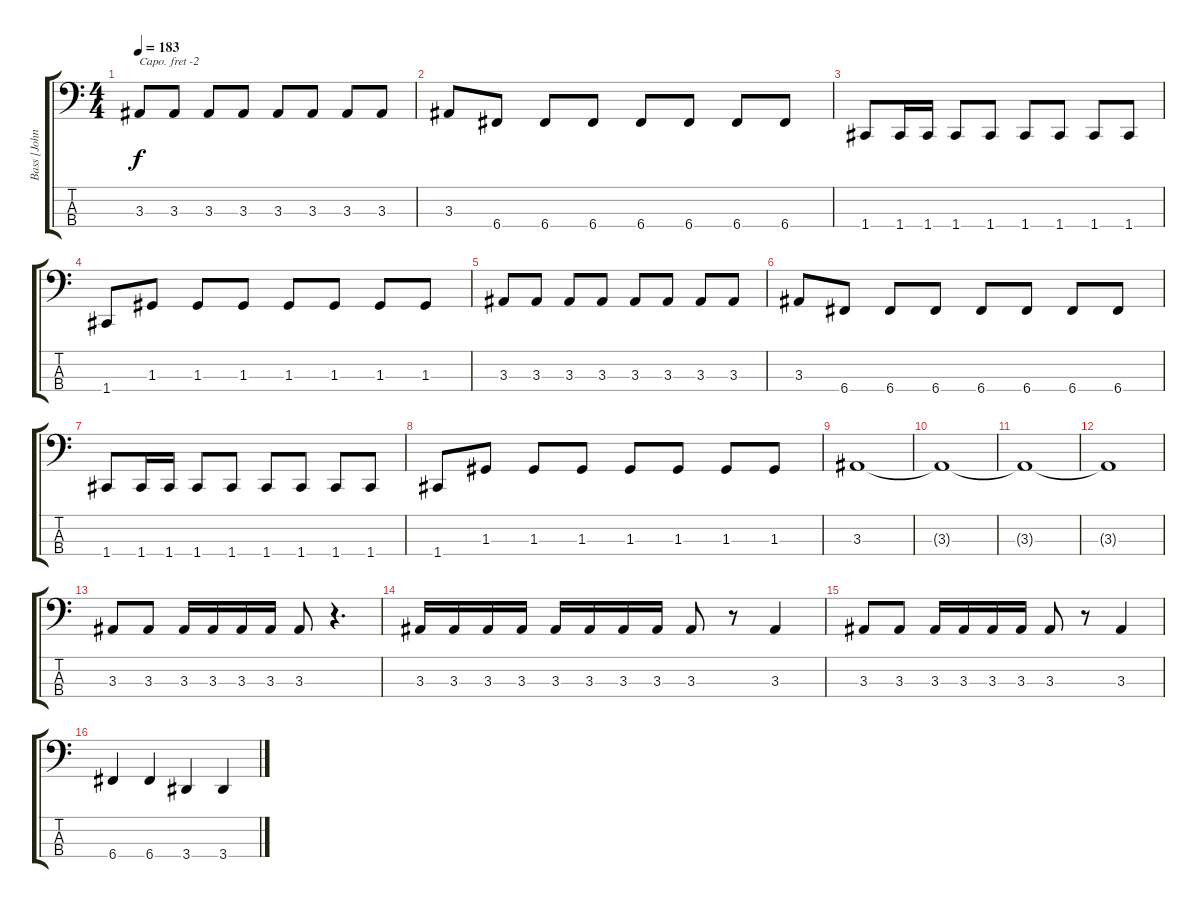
\track ("Bass [Johnny Christ]" "Bass [John") {instrument electricbassfinger}
\staff {score tabs}
\capo -2
\tuning (G2 D2 A1 D1) {hide}
\ts (4 4)
\tempo 183
\clef f4
\ks c
3.3.8{dy f} 3.3.8 3.3.8 3.3.8 3.3.8 3.3.8 3.3.8 3.3.8 |
3.3.8 6.4.8 6.4.8 6.4.8 6.4.8 6.4.8 6.4.8 6.4.8 |
1.4.8 1.4.16 1.4.16 1.4.8 1.4.8 1.4.8 1.4.8 1.4.8 1.4.8 |
1.4.8 1.3.8 1.3.8 1.3.8 1.3.8 1.3.8 1.3.8 1.3.8 |
3.3.8 3.3.8 3.3.8 3.3.8 3.3.8 3.3.8 3.3.8 3.3.8 |
3.3.8 6.4.8 6.4.8 6.4.8 6.4.8 6.4.8 6.4.8 6.4.8 |
1.4.8 1.4.16 1.4.16 1.4.8 1.4.8 1.4.8 1.4.8 1.4.8 1.4.8 |
1.4.8 1.3.8 1.3.8 1.3.8 1.3.8 1.3.8 1.3.8 1.3.8 |
3.3.1 |
3.3{t}.1 |
3.3{t}.1 |
3.3{t}.1 |
3.3.8 3.3.8 3.3.16 3.3.16 3.3.16 3.3.16 3.3.8 r.4{d} |
3.3.16 3.3.16 3.3.16 3.3.16 3.3.16 3.3.16 3.3.16 3.3.16 3.3.8 r.8 3.3.4 |
3.3.8 3.3.8 3.3.16 3.3.16 3.3.16 3.3.16 3.3.8 r.8 3.3.4 |
6.4.4 6.4.4 3.4.4 3.4.4
